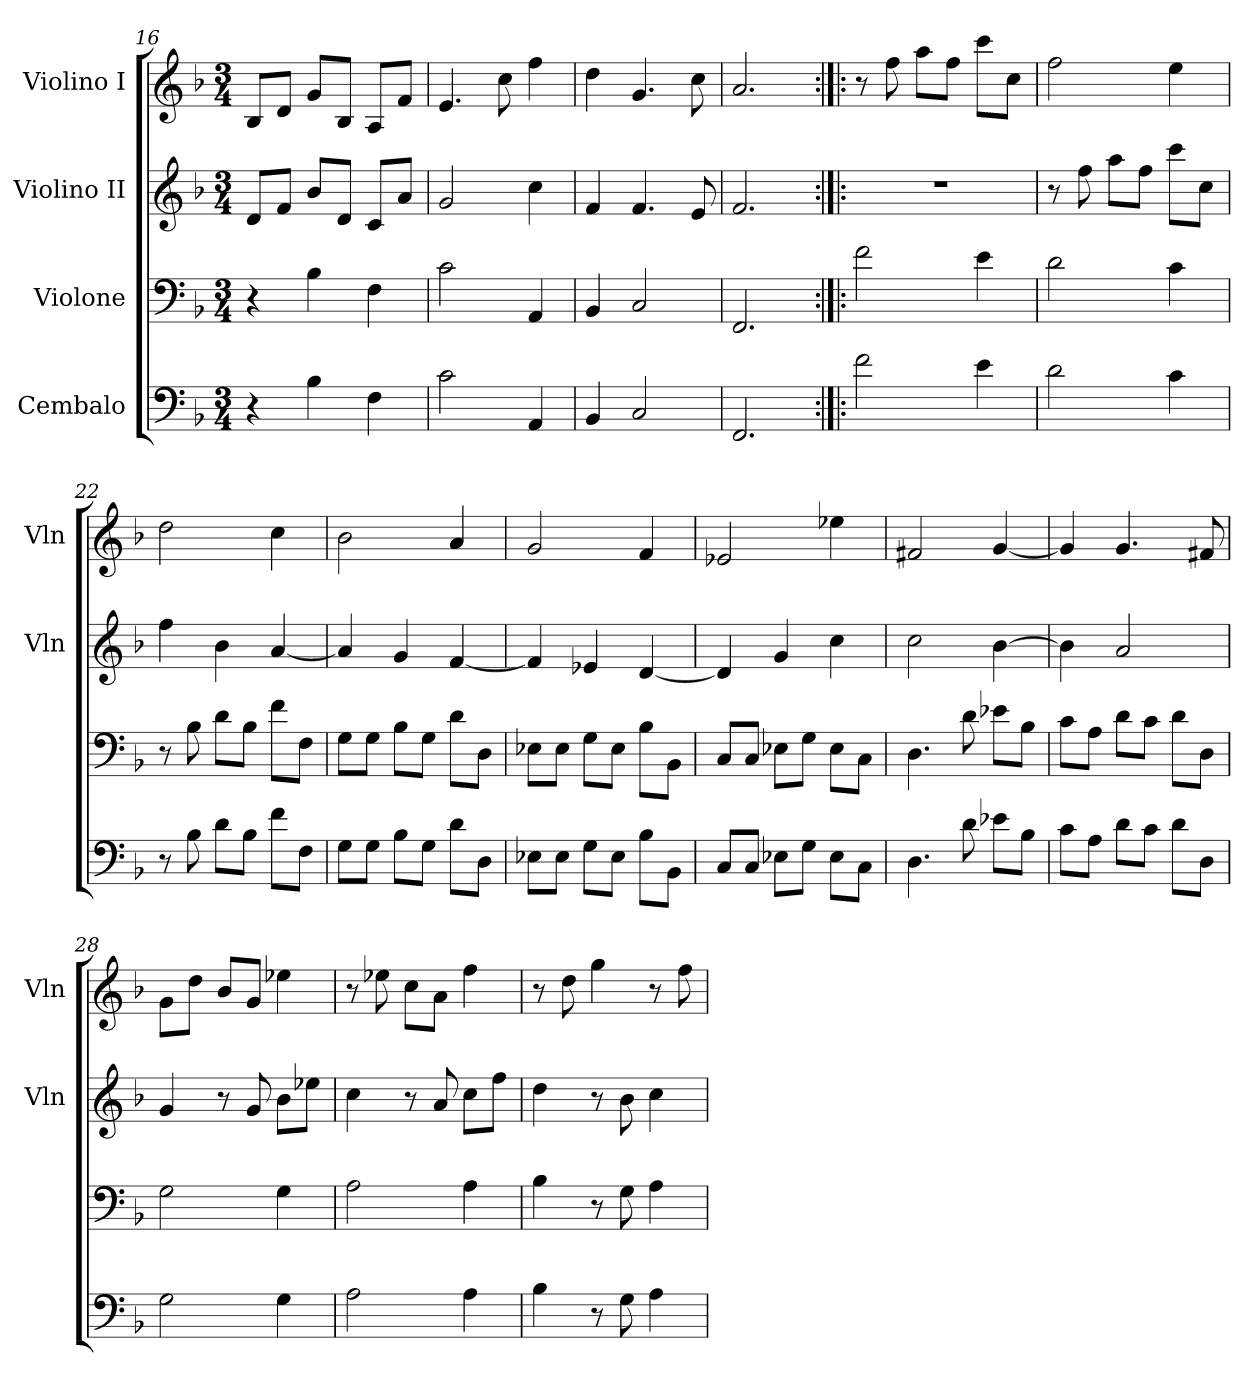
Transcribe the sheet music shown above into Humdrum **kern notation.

**kern	**kern	**kern	**kern
*part4	*part3	*part2	*part1
*staff4	*staff3	*staff2	*staff1
*I"Cembalo	*I"Violone	*I"Violino II	*I"Violino I
*	*	*I'Vln	*I'Vln
*clefF4	*clefF4	*clefG2	*clefG2
*k[b-]	*k[b-]	*k[b-]	*k[b-]
*F:	*F:	*F:	*F:
*M3/4	*M3/4	*M3/4	*M3/4
=16	=16	=16	=16
4r	4r	8dL	8B-L
.	.	8fJ	8dJ
4B-	4B-	8b-L	8gL
.	.	8dJ	8B-J
4F	4F	8cL	8AL
.	.	8aJ	8fJ
=17	=17	=17	=17
2c	2c	2g	4.e
.	.	.	8cc
4AA	4AA	4cc	4ff
=18	=18	=18	=18
4BB-	4BB-	4f	4dd
2C	2C	4.f	4.g
.	.	8e	8cc
=19	=19	=19	=19
2.FF	2.FF	2.f	2.a
=20:|!|:	=20:|!|:	=20:|!|:	=20:|!|:
2f	2f	2.r	8r
.	.	.	8ff
.	.	.	8aaL
.	.	.	8ffJ
4e	4e	.	8cccL
.	.	.	8ccJ
=21	=21	=21	=21
2d	2d	8r	2ff
.	.	8ff	.
.	.	8aaL	.
.	.	8ffJ	.
4c	4c	8cccL	4ee
.	.	8ccJ	.
=22	=22	=22	=22
8r	8r	4ff	2dd
8B-	8B-	.	.
8dL	8dL	4b-	.
8B-J	8B-J	.	.
8fL	8fL	[4a	4cc
8FJ	8FJ	.	.
=23	=23	=23	=23
8GL	8GL	4a]	2b-
8GJ	8GJ	.	.
8B-L	8B-L	4g	.
8GJ	8GJ	.	.
8dL	8dL	[4f	4a
8DJ	8DJ	.	.
=24	=24	=24	=24
8E-XL	8E-XL	4f]	2g
8E-J	8E-J	.	.
8GL	8GL	4e-X	.
8E-J	8E-J	.	.
8B-L	8B-L	[4d	4f
8BB-J	8BB-J	.	.
=25	=25	=25	=25
8CL	8CL	4d]	2e-X
8CJ	8CJ	.	.
8E-XL	8E-XL	4g	.
8GJ	8GJ	.	.
8E-L	8E-L	4cc	4ee-X
8CJ	8CJ	.	.
=26	=26	=26	=26
4.D	4.D	2cc	2f#X
8d	8d	.	.
8e-XL	8e-XL	[4b-	[4g
8B-J	8B-J	.	.
=27	=27	=27	=27
8cL	8cL	4b-]	4g]
8AJ	8AJ	.	.
8dL	8dL	2a	4.g
8cJ	8cJ	.	.
8dL	8dL	.	.
8DJ	8DJ	.	8f#X
=28	=28	=28	=28
2G	2G	4g	8gL
.	.	.	8ddJ
.	.	8r	8b-L
.	.	8g	8gJ
4G	4G	8b-L	4ee-X
.	.	8ee-XJ	.
=29	=29	=29	=29
2A	2A	4cc	8r
.	.	.	8ee-X
.	.	8r	8ccL
.	.	8a	8aJ
4A	4A	8ccL	4ff
.	.	8ffJ	.
=30	=30	=30	=30
4B-	4B-	4dd	8r
.	.	.	8dd
8r	8r	8r	4gg
8G	8G	8b-	.
4A	4A	4cc	8r
.	.	.	8ff
=	=	=	=
*-	*-	*-	*-
